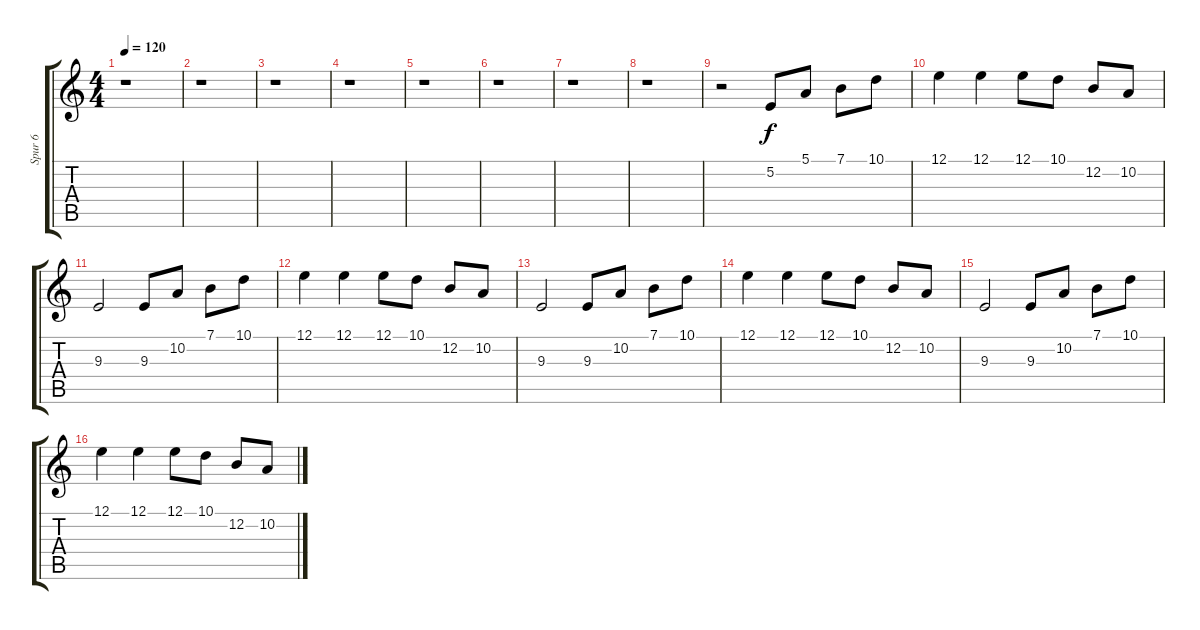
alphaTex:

\track ("Spur 6" "Spur 6") {instrument pad1newage}
\staff {score tabs}
\tuning (E4 B3 G3 D3 A2 E2) {hide}
\ts (4 4)
\tempo 120
\clef g2
\ks c
r.1{dy f instrument pad1newage} |
r.1 |
r.1 |
r.1 |
r.1 |
r.1 |
r.1 |
r.1 |
r.2 5.2.8 5.1.8 7.1.8 10.1.8 |
12.1.4 12.1.4 12.1.8 10.1.8 12.2.8 10.2.8 |
9.3.2 9.3.8 10.2.8 7.1.8 10.1.8 |
12.1.4 12.1.4 12.1.8 10.1.8 12.2.8 10.2.8 |
9.3.2 9.3.8 10.2.8 7.1.8 10.1.8 |
12.1.4 12.1.4 12.1.8 10.1.8 12.2.8 10.2.8 |
9.3.2 9.3.8 10.2.8 7.1.8 10.1.8 |
12.1.4 12.1.4 12.1.8 10.1.8 12.2.8 10.2.8
